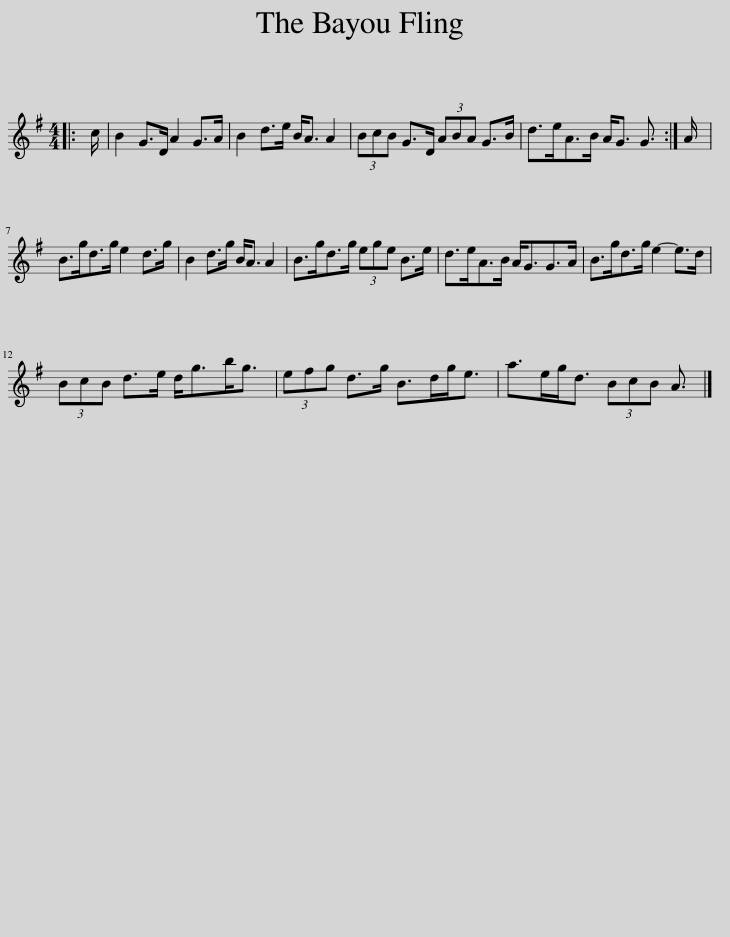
X:1
L:1/8
M:4/4
I:linebreak $
K:G
V:1 treble
V:1
|: c/ | B2 G>D A2 G>A | B2 d>e B<A A2 | (3BcB G>D (3ABA G>B | d>eA>B A<G G3/2 :| %5
 A/ |$ B>gd>g e2 d>g | B2 d>g B<A A2 | B>gd>g (3ege B>e | d>eA>B A<GG>A | %10
 B>gd>g e2- e>d |$ (3BcB d>e d<gb<g | (3efg d>g B>dg<e | a>eg<d (3BcB A3/2 |] %14
